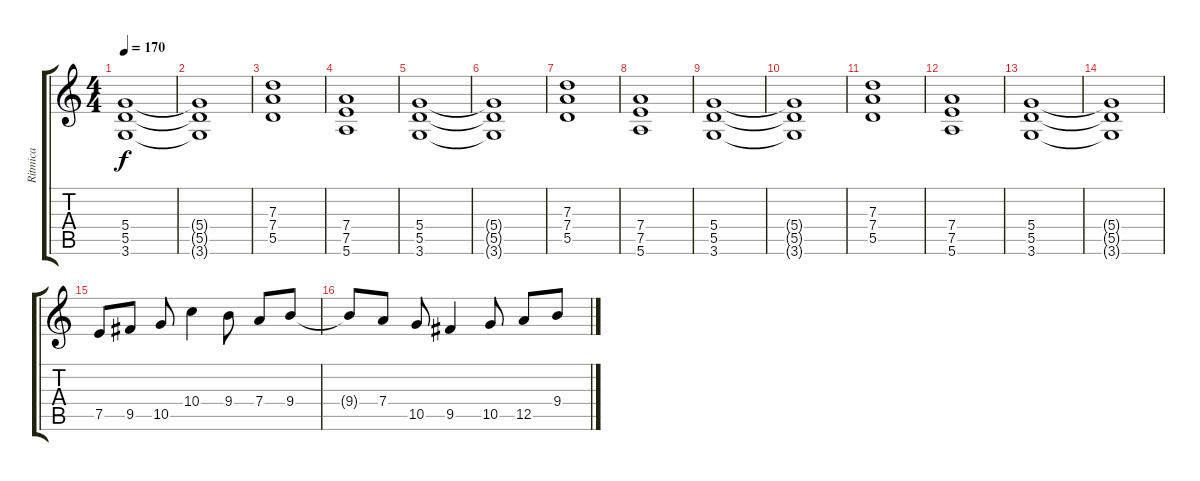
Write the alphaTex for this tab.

\track ("Ritmica" "Ritmica") {instrument overdrivenguitar}
\staff {score tabs}
\tuning (E4 B3 G3 D3 A2 E2) {hide}
\ts (4 4)
\tempo 170
\clef g2
\ks c
(5.4 5.5 3.6).1{dy f} |
(5.4{t} 5.5{t} 3.6{t}).1 |
(7.3 7.4 5.5).1 |
(7.4 7.5 5.6).1 |
(5.4 5.5 3.6).1 |
(5.4{t} 5.5{t} 3.6{t}).1 |
(7.3 7.4 5.5).1 |
(7.4 7.5 5.6).1 |
(5.4 5.5 3.6).1 |
(5.4{t} 5.5{t} 3.6{t}).1 |
(7.3 7.4 5.5).1 |
(7.4 7.5 5.6).1 |
(5.4 5.5 3.6).1 |
(5.4{t} 5.5{t} 3.6{t}).1 |
7.5.8 9.5.8 10.5.8 10.4.4 9.4.8 7.4.8 9.4.8 |
9.4{t}.8 7.4.8 10.5.8 9.5.4 10.5.8 12.5.8 9.4.8
